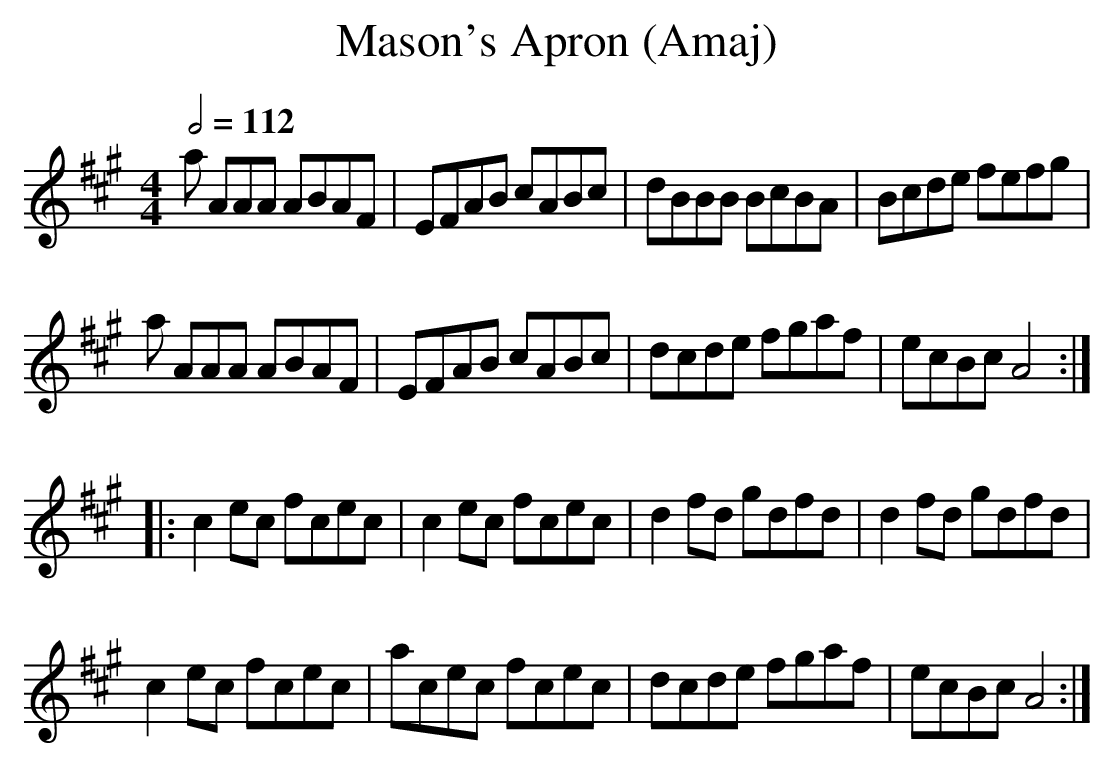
X:1
T:Mason's Apron (Amaj)
Q:1/2=112
M:4/4
L:1/8
K:Amaj
a AAA ABAF|EFAB cABc|dBBB BcBA|Bcde fefg|
a AAA ABAF|EFAB cABc|dcde fgaf|ecBc A4:|
|:c2ec fcec|c2ec fcec|d2fd gdfd|d2fd gdfd|
c2ec fcec|acec fcec|dcde fgaf|ecBc A4:|
